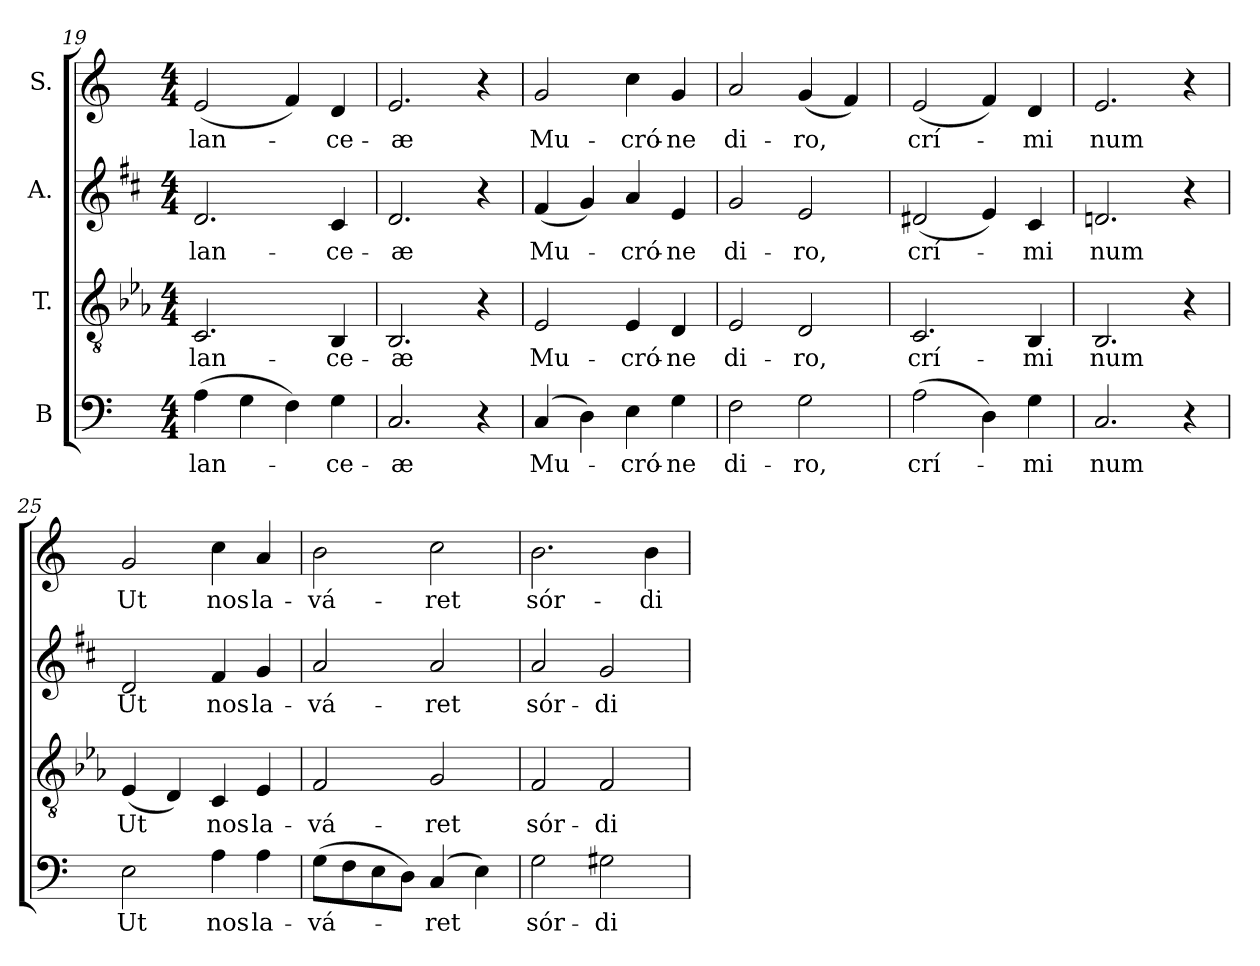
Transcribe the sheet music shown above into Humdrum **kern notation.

**kern	**text	**kern	**text	**kern	**text	**kern	**text
*part4	*part4	*part3	*part3	*part2	*part2	*part1	*part1
*staff4	*staff4	*staff3	*staff3	*staff2	*staff2	*staff1	*staff1
*I"B	*	*I"T.	*	*I"A.	*	*I"S.	*
*clefF4	*	*clefGv2	*	*clefG2	*	*clefG2	*
*	*	*ITrd2c3	*	*ITrd1c2	*	*	*
*k[]	*	*k[]	*	*k[]	*	*k[]	*
*C:	*	*C:	*	*C:	*	*C:	*
*M4/4	*	*M4/4	*	*M4/4	*	*M4/4	*
=19	=19	=19	=19	=19	=19	=19	=19
!	!LO:LY:b:color=#000000	!	!	!	!	!	!
!	!	!	!LO:LY:b:color=#000000	!	!	!	!
!	!	!	!	!	!LO:LY:b:color=#000000	!	!
!	!	!	!	!	!	!	!LO:LY:b:color=#000000
(4Ai\	lan-	2.AAi/	lan-	2.ci/	lan-	(2ei/	lan-
4Gi\	.	.	.	.	.	.	.
4Fi\)	.	.	.	.	.	4fi/)	.
!	!LO:LY:b:color=#000000	!	!	!	!	!	!
!	!	!	!LO:LY:b:color=#000000	!	!	!	!
!	!	!	!	!	!LO:LY:b:color=#000000	!	!
!	!	!	!	!	!	!	!LO:LY:b:color=#000000
4Gi\	-ce-	4GGi/	-ce-	4Bi/	-ce-	4di/	-ce-
=20	=20	=20	=20	=20	=20	=20	=20
!	!LO:LY:b:color=#000000	!	!	!	!	!	!
!	!	!	!LO:LY:b:color=#000000	!	!	!	!
!	!	!	!	!	!LO:LY:b:color=#000000	!	!
!	!	!	!	!	!	!	!LO:LY:b:color=#000000
2.Ci/	-æ	2.GGi/	-æ	2.ci/	-æ	2.ei/	-æ
4r	.	4r	.	4r	.	4r	.
=21	=21	=21	=21	=21	=21	=21	=21
!	!LO:LY:b:color=#000000	!	!	!	!	!	!
!	!	!	!LO:LY:b:color=#000000	!	!	!	!
!	!	!	!	!	!LO:LY:b:color=#000000	!	!
!	!	!	!	!	!	!	!LO:LY:b:color=#000000
(4Ci/	Mu-	2Ci/	Mu-	(4ei/	Mu-	2gi/	Mu-
4Di\)	.	.	.	4fi/)	.	.	.
!	!LO:LY:b:color=#000000	!	!	!	!	!	!
!	!	!	!LO:LY:b:color=#000000	!	!	!	!
!	!	!	!	!	!LO:LY:b:color=#000000	!	!
!	!	!	!	!	!	!	!LO:LY:b:color=#000000
4Ei\	-cró-	4Ci/	-cró-	4gi/	-cró-	4cci\	-cró-
!	!LO:LY:b:color=#000000	!	!	!	!	!	!
!	!	!	!LO:LY:b:color=#000000	!	!	!	!
!	!	!	!	!	!LO:LY:b:color=#000000	!	!
!	!	!	!	!	!	!	!LO:LY:b:color=#000000
4Gi\	-ne	4BBi/	-ne	4di/	-ne	4gi/	-ne
=22	=22	=22	=22	=22	=22	=22	=22
!	!LO:LY:b:color=#000000	!	!	!	!	!	!
!	!	!	!LO:LY:b:color=#000000	!	!	!	!
!	!	!	!	!	!LO:LY:b:color=#000000	!	!
!	!	!	!	!	!	!	!LO:LY:b:color=#000000
2Fi\	di-	2Ci/	di-	2fi/	di-	2ai/	di-
!	!LO:LY:b:color=#000000	!	!	!	!	!	!
!	!	!	!LO:LY:b:color=#000000	!	!	!	!
!	!	!	!	!	!LO:LY:b:color=#000000	!	!
!	!	!	!	!	!	!	!LO:LY:b:color=#000000
2Gi\	-ro,	2BBi/	-ro,	2di/	-ro,	(4gi/	-ro,
.	.	.	.	.	.	4fi/)	.
!!LO:LB:g=z
=23	=23	=23	=23	=23	=23	=23	=23
!	!LO:LY:b:color=#000000	!	!	!	!	!	!
!	!	!	!LO:LY:b:color=#000000	!	!	!	!
!	!	!	!	!	!LO:LY:b:color=#000000	!	!
!	!	!	!	!	!	!	!LO:LY:b:color=#000000
(2Ai\	crí-	2.AAi/	crí-	(2c#Xi/	crí-	(2ei/	crí-
4Di\)	.	.	.	4di/)	.	4fi/)	.
!	!LO:LY:b:color=#000000	!	!	!	!	!	!
!	!	!	!LO:LY:b:color=#000000	!	!	!	!
!	!	!	!	!	!LO:LY:b:color=#000000	!	!
!	!	!	!	!	!	!	!LO:LY:b:color=#000000
4Gi\	-mi	4GGi/	-mi	4Bi/	-mi	4di/	-mi
=24	=24	=24	=24	=24	=24	=24	=24
!	!LO:LY:b:color=#000000	!	!	!	!	!	!
!	!	!	!LO:LY:b:color=#000000	!	!	!	!
!	!	!	!	!	!LO:LY:b:color=#000000	!	!
!	!	!	!	!	!	!	!LO:LY:b:color=#000000
2.Ci/	num	2.GGi/	num	2.cni/	num	2.ei/	num
4r	.	4r	.	4r	.	4r	.
=25	=25	=25	=25	=25	=25	=25	=25
!	!LO:LY:b:color=#000000	!	!	!	!	!	!
!	!	!	!LO:LY:b:color=#000000	!	!	!	!
!	!	!	!	!	!LO:LY:b:color=#000000	!	!
!	!	!	!	!	!	!	!LO:LY:b:color=#000000
2Ei\	Ut	(4Ci/	Ut	2ci/	Ut	2gi/	Ut
.	.	4BBi/)	.	.	.	.	.
!	!LO:LY:b:color=#000000	!	!	!	!	!	!
!	!	!	!LO:LY:b:color=#000000	!	!	!	!
!	!	!	!	!	!LO:LY:b:color=#000000	!	!
!	!	!	!	!	!	!	!LO:LY:b:color=#000000
4Ai\	nos	4AAi/	nos	4ei/	nos	4cci\	nos
!	!LO:LY:b:color=#000000	!	!	!	!	!	!
!	!	!	!LO:LY:b:color=#000000	!	!	!	!
!	!	!	!	!	!LO:LY:b:color=#000000	!	!
!	!	!	!	!	!	!	!LO:LY:b:color=#000000
4Ai\	la-	4Ci/	la-	4fi/	la-	4ai/	la-
=26	=26	=26	=26	=26	=26	=26	=26
!	!LO:LY:b:color=#000000	!	!	!	!	!	!
!	!	!	!LO:LY:b:color=#000000	!	!	!	!
!	!	!	!	!	!LO:LY:b:color=#000000	!	!
!	!	!	!	!	!	!	!LO:LY:b:color=#000000
(8Gi\L	-vá-	2Di/	-vá-	2gi/	-vá-	2bi\	-vá-
8Fi\	.	.	.	.	.	.	.
8Ei\	.	.	.	.	.	.	.
8Di\J)	.	.	.	.	.	.	.
!	!LO:LY:b:color=#000000	!	!	!	!	!	!
!	!	!	!LO:LY:b:color=#000000	!	!	!	!
!	!	!	!	!	!LO:LY:b:color=#000000	!	!
!	!	!	!	!	!	!	!LO:LY:b:color=#000000
(4Ci/	-ret	2Ei/	-ret	2gi/	-ret	2cci\	-ret
4Ei\)	.	.	.	.	.	.	.
=27	=27	=27	=27	=27	=27	=27	=27
!	!LO:LY:b:color=#000000	!	!	!	!	!	!
!	!	!	!LO:LY:b:color=#000000	!	!	!	!
!	!	!	!	!	!LO:LY:b:color=#000000	!	!
!	!	!	!	!	!	!	!LO:LY:b:color=#000000
2Gi\	sór-	2Di/	sór-	2gi/	sór-	2.bi\	sór-
!	!LO:LY:b:color=#000000	!	!	!	!	!	!
!	!	!	!LO:LY:b:color=#000000	!	!	!	!
!	!	!	!	!	!LO:LY:b:color=#000000	!	!
2G#Xi\	-di-	2Di/	-di-	2fi/	-di-	.	.
!	!	!	!	!	!	!	!LO:LY:b:color=#000000
.	.	.	.	.	.	4bi\	-di-
=	=	=	=	=	=	=	=
*-	*-	*-	*-	*-	*-	*-	*-
